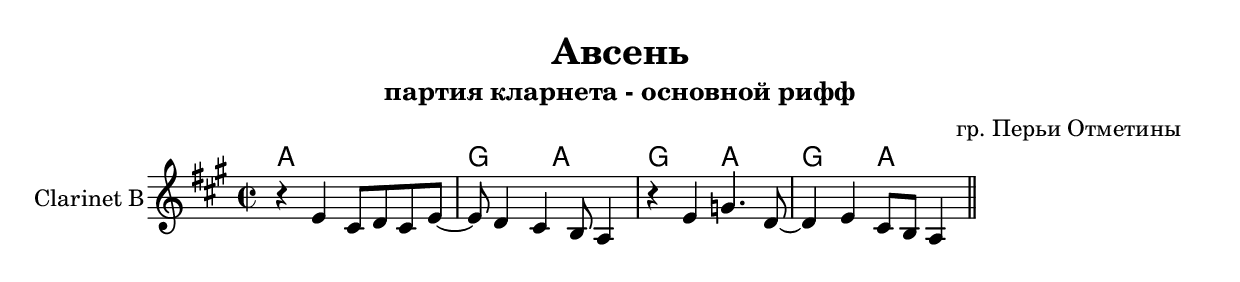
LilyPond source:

\version "2.16.2"

\header {
  title="Авсень"
  composer = "гр. Перьи Отметины"
  subtitle = "партия кларнета - основной рифф"
}

HRiff = \chordmode {\transpose bes c{
  g1 | f2 g | f2 g | f2 g 
}}

ClRiff = {
  \key a \major
  \relative c'{r4 e cis8 d cis e8~|e8 d4 cis4 b8 a4 |}
  \relative c'{r4 e g4. d8~ |d4 e4 cis8 b a4 \bar "||" }
}


<<
  \new ChordNames{
    \HRiff
  }
  \new Staff{
    \set Staff.instrumentName = "Clarinet B"
    \time 2/2
    \ClRiff
  }
>>